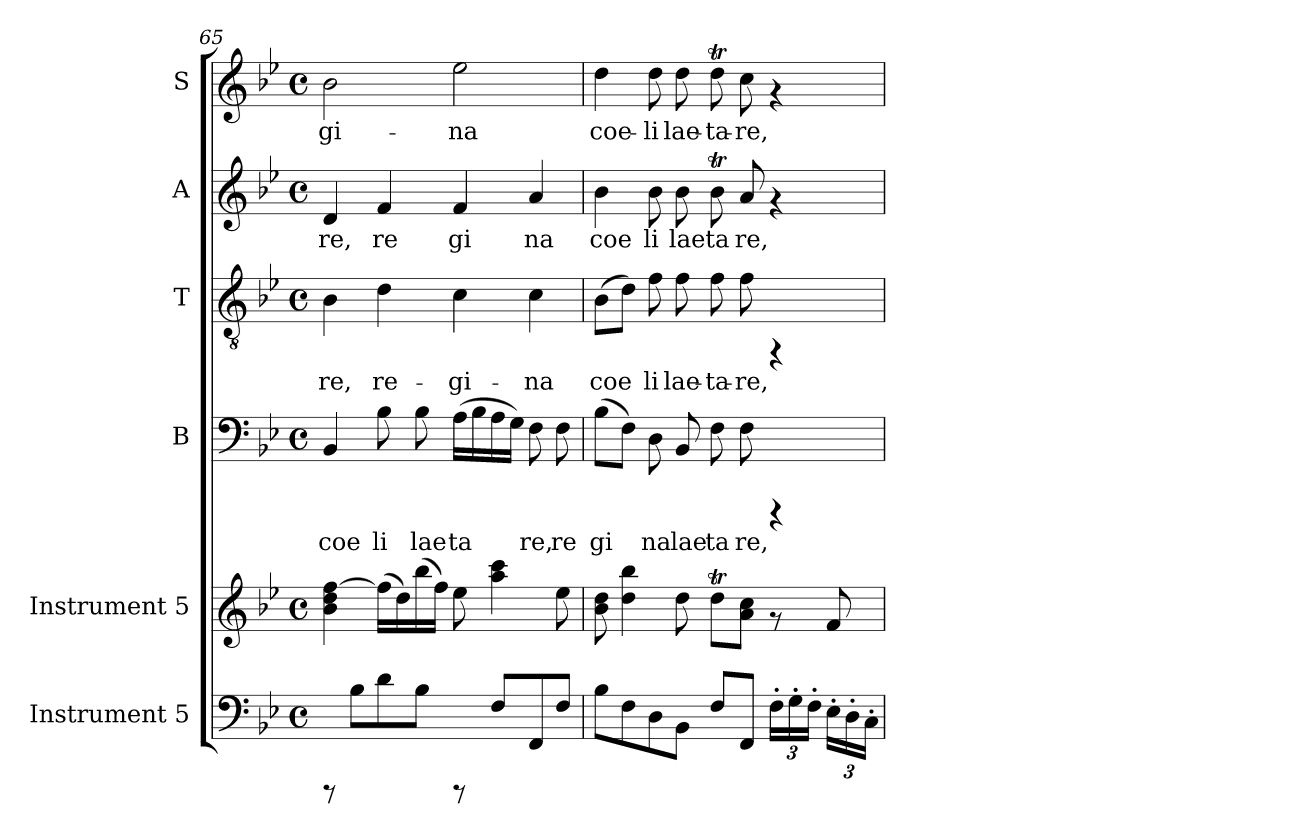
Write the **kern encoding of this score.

**kern	**kern	**kern	**text	**kern	**text	**kern	**text	**kern	**text
*part6	*part5	*part4	*part4	*part3	*part3	*part2	*part2	*part1	*part1
*staff6	*staff5	*staff4	*staff4	*staff3	*staff3	*staff2	*staff2	*staff1	*staff1
*I"Instrument 5	*I"Instrument 5	*I"B	*	*I"T	*	*I"A	*	*I"S	*
*	*	*I'B	*	*I'T	*	*I'A	*	*I'S	*
!!LO:LB:g=z
*clefF4	*clefG2	*clefF4	*	*clefGv2	*	*clefG2	*	*clefG2	*
*k[b-e-]	*k[b-e-]	*k[b-e-]	*	*k[b-e-]	*	*k[b-e-]	*	*k[b-e-]	*
*B-:	*B-:	*B-:	*	*B-:	*	*B-:	*	*B-:	*
*M4/4	*M4/4	*M4/4	*	*M4/4	*	*M4/4	*	*M4/4	*
*met(c)	*met(c)	*met(c)	*	*met(c)	*	*met(c)	*	*met(c)	*
=65	=65	=65	=65	=65	=65	=65	=65	=65	=65
!	!	!	!LO:LY:b:cj	!	!LO:LY:b:cj	!	!LO:LY:b:cj	!	!LO:LY:b:cj
8rCCC	[>4ff\ 4b-\ 4dd\	4BB-/	coe	4B-\	re,	4d/	-re,	2b-\	-gi-
8B-\L	.	.	.	.	.	.	.	.	.
!	!	!	!LO:LY:b:cj	!	!LO:LY:b:cj	!	!LO:LY:b:cj	!	!
8d\	(>16ff\L]	8B-\	li	4d\	re-	4f/	re	.	.
.	16dd\)	.	.	.	.	.	.	.	.
!	!	!	!LO:LY:b:cj	!	!	!	!	!	!
8B-\J	(>16bb-\	8B-\	lae	.	.	.	.	.	.
.	16ff\J)	.	.	.	.	.	.	.	.
!	!	!	!LO:LY:b:cj	!	!LO:LY:b:cj	!	!LO:LY:b:cj	!	!LO:LY:b:cj
8rCCC	8ee-\	(>16A\L	ta	4c\	-gi-	4f/	gi	2ee-\	-na
!	!	!	!LO:LY:b:cj	!	!	!	!	!	!
.	.	16B-\	.	.	.	.	.	.	.
!	!	!	!LO:LY:b:cj	!	!	!	!	!	!
8F/L	4aa\ 4ccc\	16A\	.	.	.	.	.	.	.
!	!	!	!LO:LY:b:cj	!	!	!	!	!	!
.	.	16G\J)	.	.	.	.	.	.	.
!	!	!	!LO:LY:b:cj	!	!LO:LY:b:cj	!	!LO:LY:b:cj	!	!
8FF/	.	8F\	re,	4c\	-na	4a/	na	.	.
!	!	!	!LO:LY:b:cj	!	!	!	!	!	!
8F/J	8ee-\	8F\	re	.	.	.	.	.	.
=66	=66	=66	=66	=66	=66	=66	=66	=66	=66
!	!	!	!LO:LY:b:cj	!	!LO:LY:b:cj	!	!LO:LY:b:cj	!	!LO:LY:b:cj
8B-\L	8b-\ 8dd\	(>8B-\L	gi	(>8B-\L	coe-	4b-\	coe	4dd\	coe-
!	!	!	!LO:LY:b:cj	!	!LO:LY:b:cj	!	!	!	!
8F\	4dd\ 4bb-\	8F\J)	.	8d\J)	--	.	.	.	.
!	!	!	!LO:LY:b:cj	!	!LO:LY:b:cj	!	!LO:LY:b:cj	!	!LO:LY:b:cj
8D\	.	8D\	na	8f\	-li	8b-\	li	8dd\	-li
!	!	!	!LO:LY:b:cj	!	!LO:LY:b:cj	!	!LO:LY:b:cj	!	!LO:LY:b:cj
8BB-\J	8dd\	8BB-/	lae	8f\	lae-	8b-\	lae	8dd\	lae-
!	!	!	!LO:LY:b:cj	!	!LO:LY:b:cj	!	!LO:LY:b:cj	!	!LO:LY:b:cj
8F/L	8ddt\L	8F\	ta	8f\	-ta-	8b-T\	ta	8ddt\	-ta-
!	!	!	!LO:LY:b:cj	!	!LO:LY:b:cj	!	!LO:LY:b:cj	!	!LO:LY:b:cj
8FF/J	8cc\ 8a\J	8F\	re,	8f\	-re,	8a/	re,	8cc\	-re,
*Xbrackettup	*	*	*	*	*	*	*	*	*
24F'>\L	8rf	4rCCC	.	4rFF	.	4rf	.	4rf	.
24G'>\	.	.	.	.	.	.	.	.	.
24F'>\J	.	.	.	.	.	.	.	.	.
24E-'>\L	8f/	.	.	.	.	.	.	.	.
24D'>\	.	.	.	.	.	.	.	.	.
24C'>\J	.	.	.	.	.	.	.	.	.
=	=	=	=	=	=	=	=	=	=
*-	*-	*-	*-	*-	*-	*-	*-	*-	*-
